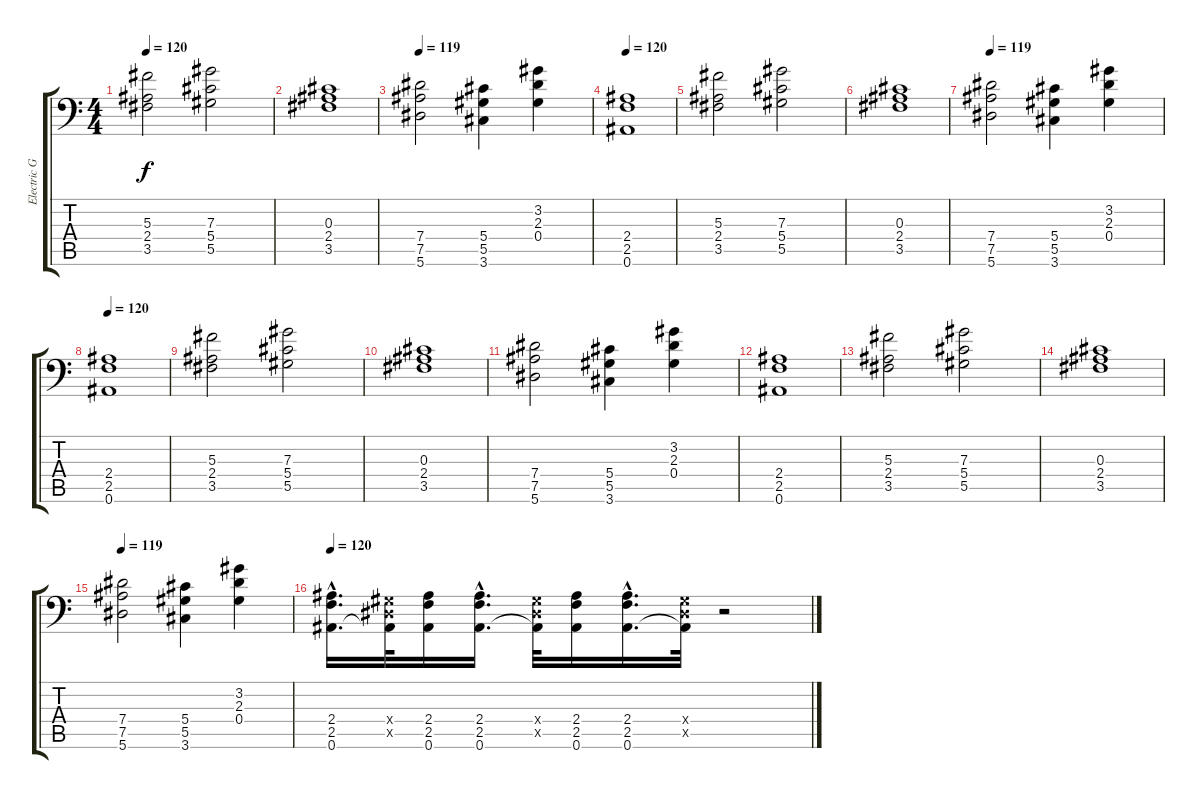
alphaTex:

\track ("Electric Guitar 4" "Electric G") {instrument distortionguitar}
\staff {score tabs}
\tuning (Bb3 F3 Db3 Ab2 Eb2 Bb1) {hide}
\ts (4 4)
\tempo 120
\clef f4
\ks c
(5.3 2.4 3.5).2{dy f} (7.3 5.4 5.5).2 |
(0.3 2.4 3.5).1 |
\tempo 119
(7.4 7.5 5.6).2 (5.4 5.5 3.6).4 (3.2 2.3 0.4).4 |
\tempo 120
(2.4 2.5 0.6).1 |
(5.3 2.4 3.5).2 (7.3 5.4 5.5).2 |
(0.3 2.4 3.5).1 |
\tempo 119
(7.4 7.5 5.6).2 (5.4 5.5 3.6).4 (3.2 2.3 0.4).4 |
\tempo 120
(2.4 2.5 0.6).1 |
(5.3 2.4 3.5).2 (7.3 5.4 5.5).2 |
(0.3 2.4 3.5).1 |
(7.4 7.5 5.6).2 (5.4 5.5 3.6).4 (3.2 2.3 0.4).4 |
(2.4 2.5 0.6).1 |
(5.3 2.4 3.5).2 (7.3 5.4 5.5).2 |
(0.3 2.4 3.5).1 |
\tempo 119
(7.4 7.5 5.6).2 (5.4 5.5 3.6).4 (3.2 2.3 0.4).4 |
\tempo 120
(2.4{hac} 2.5{hac} 0.6{hac}).16{d} (0.4{x} 0.5{x} 0.6{t}).32 (2.4 2.5 0.6).16 (2.4{hac} 2.5{hac} 0.6{hac}).16{d} (0.4{x} 0.5{x} 0.6{t}).32 (2.4 2.5 0.6).16 (2.4{hac} 2.5{hac} 0.6{hac}).16{d} (0.4{x} 0.5{x} 0.6{t}).32 r.2
